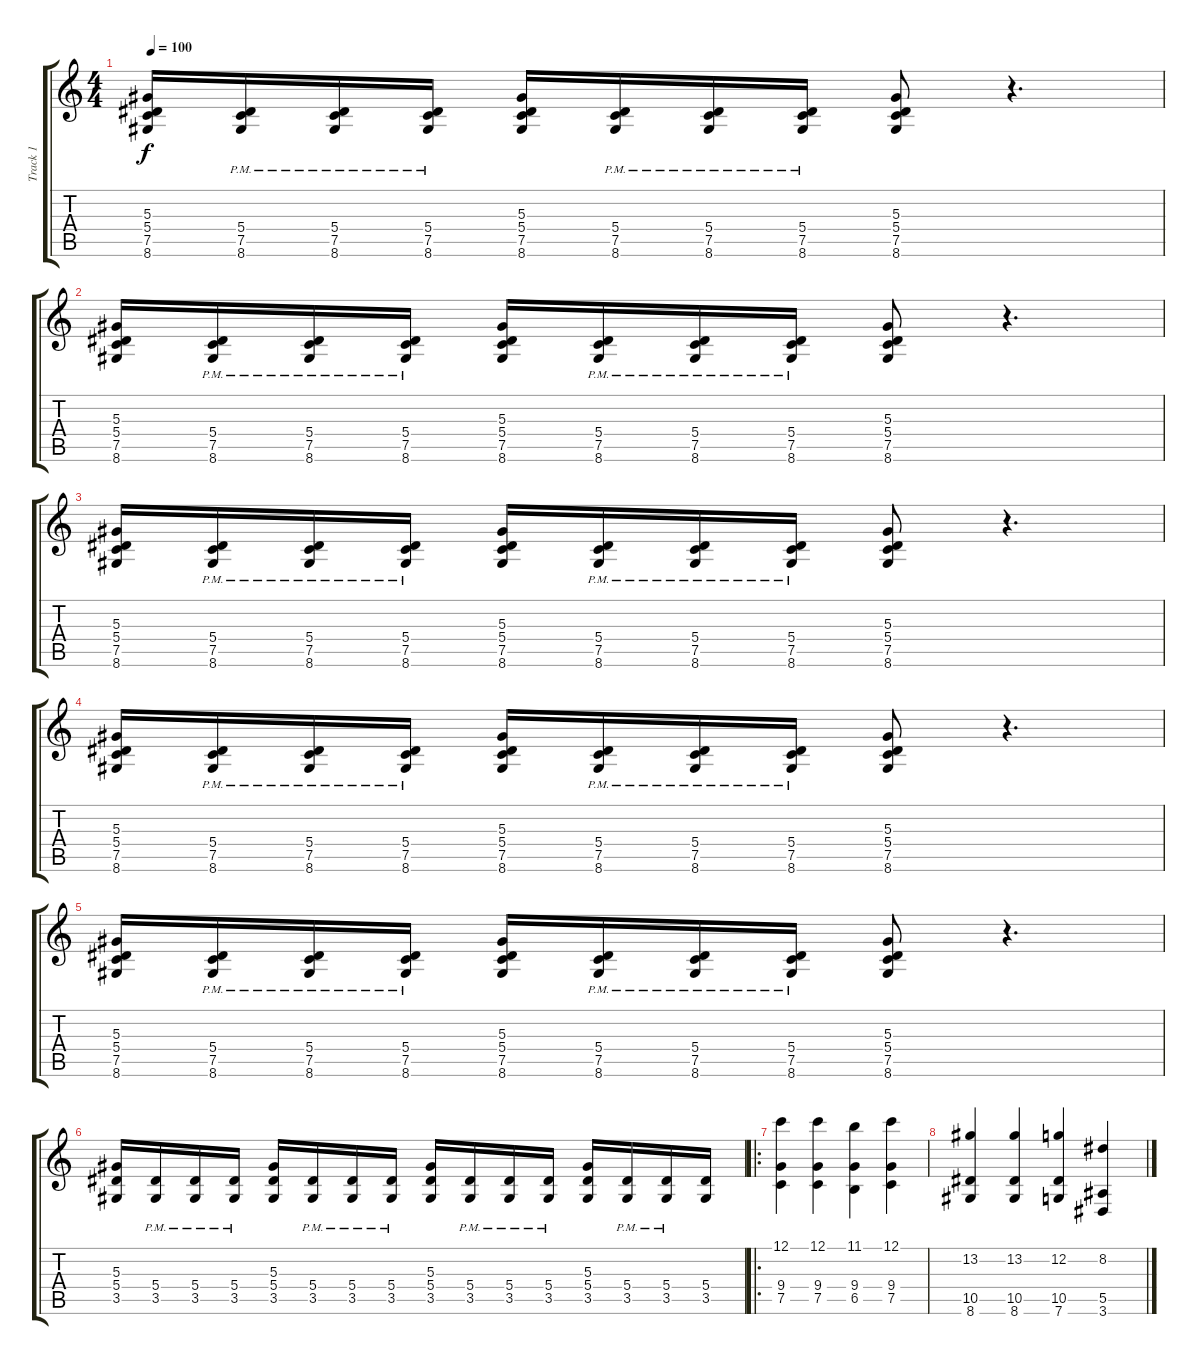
\track ("Track 1" "Track 1") {instrument distortionguitar}
\staff {score tabs}
\tuning (C4 G3 Eb3 Bb2 F2 C2) {hide}
\ts (4 4)
\tempo 100
\clef g2
\ks c
(5.3 5.4 7.5 8.6).16{dy f} (5.4{pm} 7.5{pm} 8.6).16 (5.4{pm} 7.5{pm} 8.6).16 (5.4{pm} 7.5{pm} 8.6).16 (5.3 5.4 7.5 8.6).16 (5.4{pm} 7.5{pm} 8.6).16 (5.4{pm} 7.5{pm} 8.6).16 (5.4{pm} 7.5{pm} 8.6).16 (5.3 5.4 7.5 8.6).8 r.4{d} |
(5.3 5.4 7.5 8.6).16 (5.4{pm} 7.5{pm} 8.6).16 (5.4{pm} 7.5{pm} 8.6).16 (5.4{pm} 7.5{pm} 8.6).16 (5.3 5.4 7.5 8.6).16 (5.4{pm} 7.5{pm} 8.6).16 (5.4{pm} 7.5{pm} 8.6).16 (5.4{pm} 7.5{pm} 8.6).16 (5.3 5.4 7.5 8.6).8 r.4{d} |
(5.3 5.4 7.5 8.6).16 (5.4{pm} 7.5{pm} 8.6).16 (5.4{pm} 7.5{pm} 8.6).16 (5.4{pm} 7.5{pm} 8.6).16 (5.3 5.4 7.5 8.6).16 (5.4{pm} 7.5{pm} 8.6).16 (5.4{pm} 7.5{pm} 8.6).16 (5.4{pm} 7.5{pm} 8.6).16 (5.3 5.4 7.5 8.6).8 r.4{d} |
(5.3 5.4 7.5 8.6).16 (5.4{pm} 7.5{pm} 8.6).16 (5.4{pm} 7.5{pm} 8.6).16 (5.4{pm} 7.5{pm} 8.6).16 (5.3 5.4 7.5 8.6).16 (5.4{pm} 7.5{pm} 8.6).16 (5.4{pm} 7.5{pm} 8.6).16 (5.4{pm} 7.5{pm} 8.6).16 (5.3 5.4 7.5 8.6).8 r.4{d} |
(5.3 5.4 7.5 8.6).16 (5.4{pm} 7.5{pm} 8.6).16 (5.4{pm} 7.5{pm} 8.6).16 (5.4{pm} 7.5{pm} 8.6).16 (5.3 5.4 7.5 8.6).16 (5.4{pm} 7.5{pm} 8.6).16 (5.4{pm} 7.5{pm} 8.6).16 (5.4{pm} 7.5{pm} 8.6).16 (5.3 5.4 7.5 8.6).8 r.4{d} |
(5.3 5.4 3.5).16 (5.4{pm} 3.5{pm}).16 (5.4{pm} 3.5{pm}).16 (5.4{pm} 3.5{pm}).16 (5.3 5.4 3.5).16 (5.4{pm} 3.5{pm}).16 (5.4{pm} 3.5{pm}).16 (5.4{pm} 3.5{pm}).16 (5.3 5.4 3.5).16 (5.4{pm} 3.5{pm}).16 (5.4{pm} 3.5{pm}).16 (5.4{pm} 3.5{pm}).16 (5.3 5.4 3.5).16 (5.4{pm} 3.5{pm}).16 (5.4{pm} 3.5{pm}).16 (5.4 3.5).16 |
\ro
(12.1 9.4 7.5).4 (12.1 9.4 7.5).4 (11.1 9.4 6.5).4 (12.1 9.4 7.5).4 |
(13.2 10.5 8.6).4 (13.2 10.5 8.6).4 (12.2 10.5 7.6).4 (8.2 5.5 3.6).4
